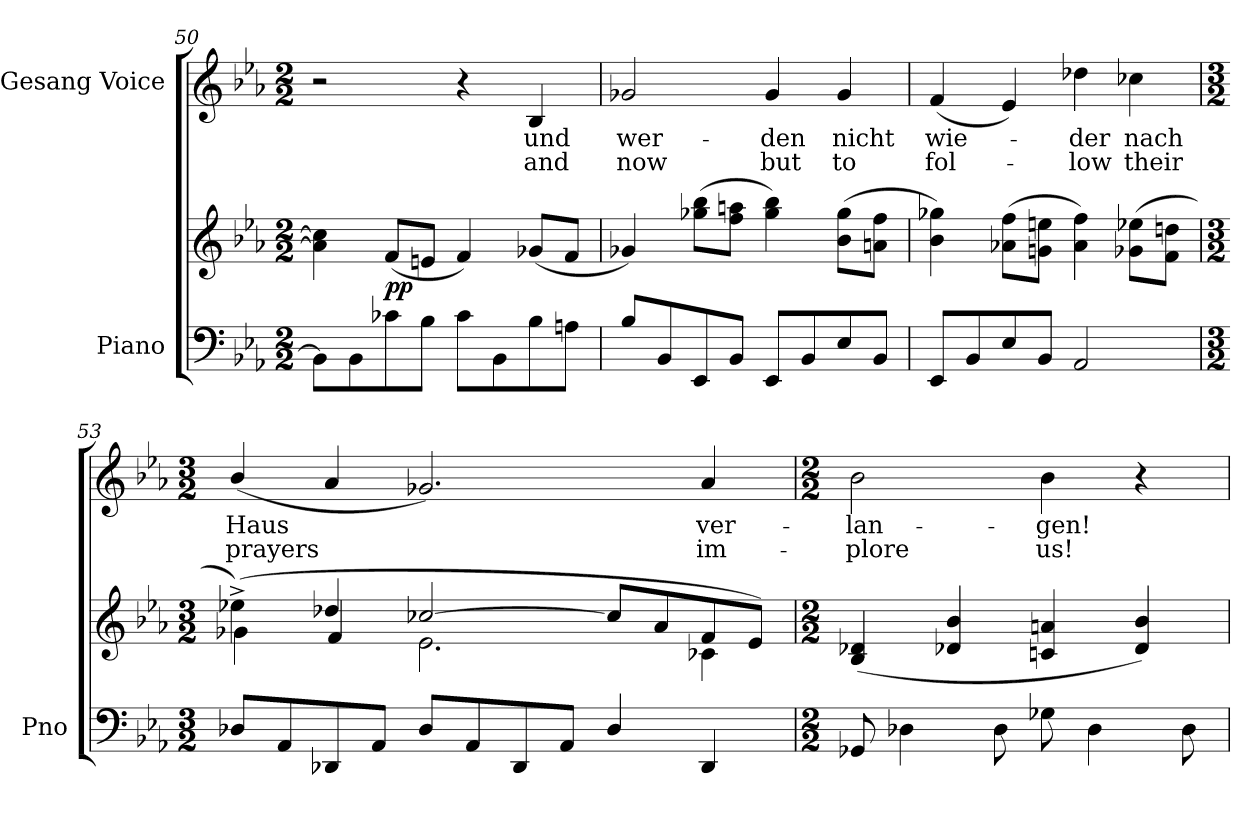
**kern	**kern	**dynam	**kern	**text	**text
*part2	*part2	*part2	*part1	*part1	*part1
*staff3	*staff2	*staff2/3	*staff1	*staff1	*staff1
*I"Piano	*	*	*I"Gesang Voice	*	*
*I'Pno	*	*	*	*	*
*clefF4	*clefG2	*	*clefG2	*	*
*k[b-e-a-]	*k[b-e-a-]	*	*k[b-e-a-]	*	*
*M2/2	*M2/2	*	*M2/2	*	*
=50	=50	=50	=50	=50	=50
8BB-\L]	4a-\] 4cc-\]	.	2r	.	.
8BB-\	.	.	.	.	.
!	!	!LO:DY:b	!	!	!
8c-X\	(8f/L	pp	.	.	.
8B-\J	8en/J	.	.	.	.
8c-\L	4f/)	.	4r	.	.
8BB-\	.	.	.	.	.
!	!	!	!	!LO:LY:b	!LO:LY:b
8B-\	(8g-X/L	.	4B-/	und	and
8An\J	8f/J	.	.	.	.
=51	=51	=51	=51	=51	=51
!	!	!	!	!LO:LY:b	!LO:LY:b
8B-/L	4g-X/)	.	2g-X/	wer-	now
8BB-/	.	.	.	.	.
8EE-/	(8gg-X\ 8bb-\L	.	.	.	.
8BB-/J	8ff\ 8aan\J	.	.	.	.
!	!	!	!	!LO:LY:b	!LO:LY:b
8EE-/L	4gg-\ 4bb-\)	.	4g-/	-den	but
8BB-/	.	.	.	.	.
!	!	!	!	!LO:LY:b	!LO:LY:b
8E-/	(8b-\ 8gg-\L	.	4g-/	nicht	to
8BB-/J	8an\ 8ff\J	.	.	.	.
=52	=52	=52	=52	=52	=52
!	!	!	!	!LO:LY:b	!LO:LY:b
8EE-/L	4b-\ 4gg-X\)	.	(4f/	wie-	fol-
8BB-/	.	.	.	.	.
8E-/	(8a-X\ 8ff\L	.	4e-/)	.	.
8BB-/J	8gn\ 8een\J	.	.	.	.
!	!	!	!	!LO:LY:b	!LO:LY:b
2AA-/	4a-\ 4ff\)	.	4dd-X\	-der	-low
!	!	!	!	!LO:LY:b	!LO:LY:b
.	(8g-X\ 8ee-X\L	.	4cc-X\	nach	their
.	8f\ 8ddn\J	.	.	.	.
!!LO:LB:g=z
=53	=53	=53	=53	=53	=53
*M3/2	*M3/2	*	*M3/2	*	*
*	*^	*	*	*	*
!	!	!	!	!	!LO:LY:b	!LO:LY:b
8D-X/L	(4ee-X^\)	4g-X\	.	(4b-/	Haus	prayers
8AA-/	.	.	.	.	.	.
8DD-X/	4dd-X/	4f/	.	4a-/	.	.
8AA-/J	.	.	.	.	.	.
8D-/L	[2cc-X/	2.e-\	.	2.g-X/)	.	.
8AA-/	.	.	.	.	.	.
8DD-/	.	.	.	.	.	.
8AA-/J	.	.	.	.	.	.
4D-/	8cc-/L]	.	.	.	.	.
.	8a-/	.	.	.	.	.
!	!	!	!	!	!LO:LY:b	!LO:LY:b
4DD-/	8f/	4c-X\	.	4a-/	ver-	im-
.	8e-/J)	.	.	.	.	.
*	*v	*v	*	*	*	*
=54	=54	=54	=54	=54	=54
*M2/2	*M2/2	*	*M2/2	*	*
!	!	!LO:DY:a=2	!	!LO:LY:b	!LO:LY:b
8GG-X/	(4B-/ 4d-X/	other-dynamics	2b-\	-lan-	-plore
4D-X\	.	.	.	.	.
.	4d-X/ 4b-/	.	.	.	.
8D-\	.	.	.	.	.
!	!	!	!	!LO:LY:b	!LO:LY:b
8G-X\	4cn/ 4an/	.	4b-\	-gen!	us!
4D-\	.	.	.	.	.
.	4d-/ 4b-/)	.	4r	.	.
8D-\	.	.	.	.	.
=	=	=	=	=	=
*-	*-	*-	*-	*-	*-
